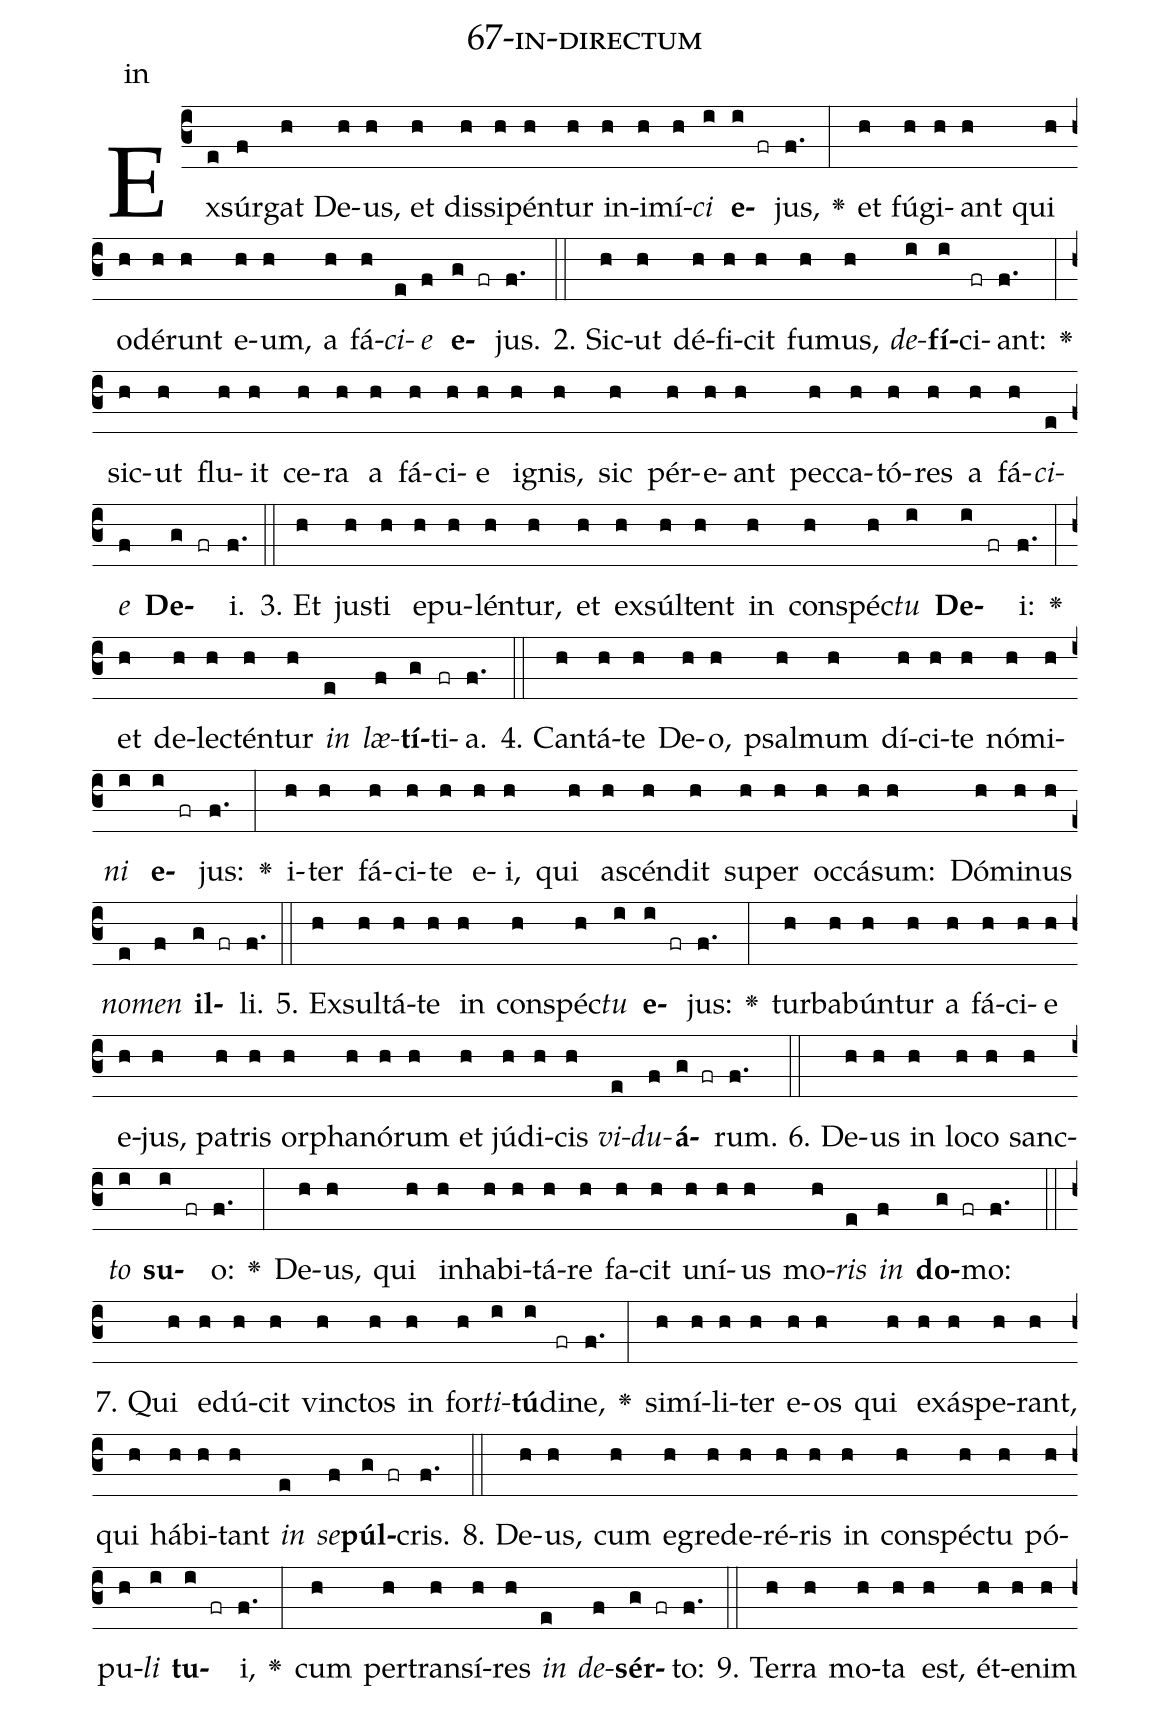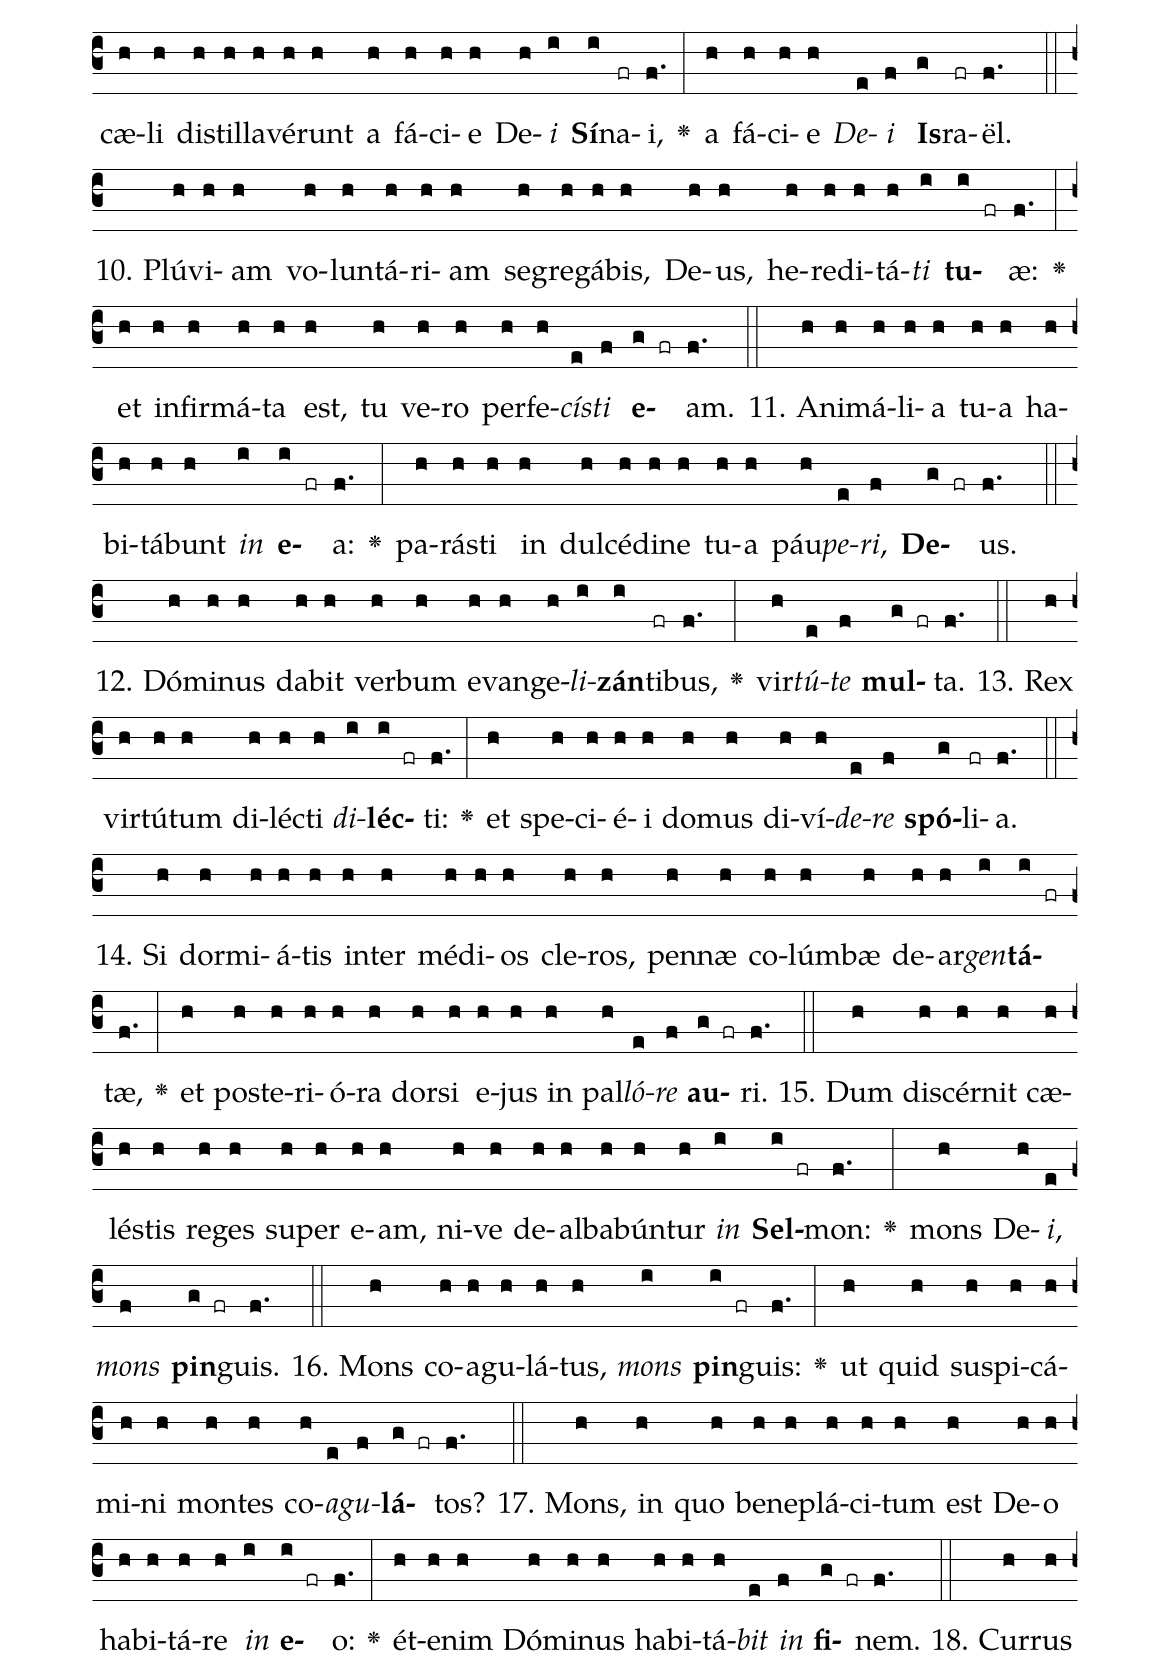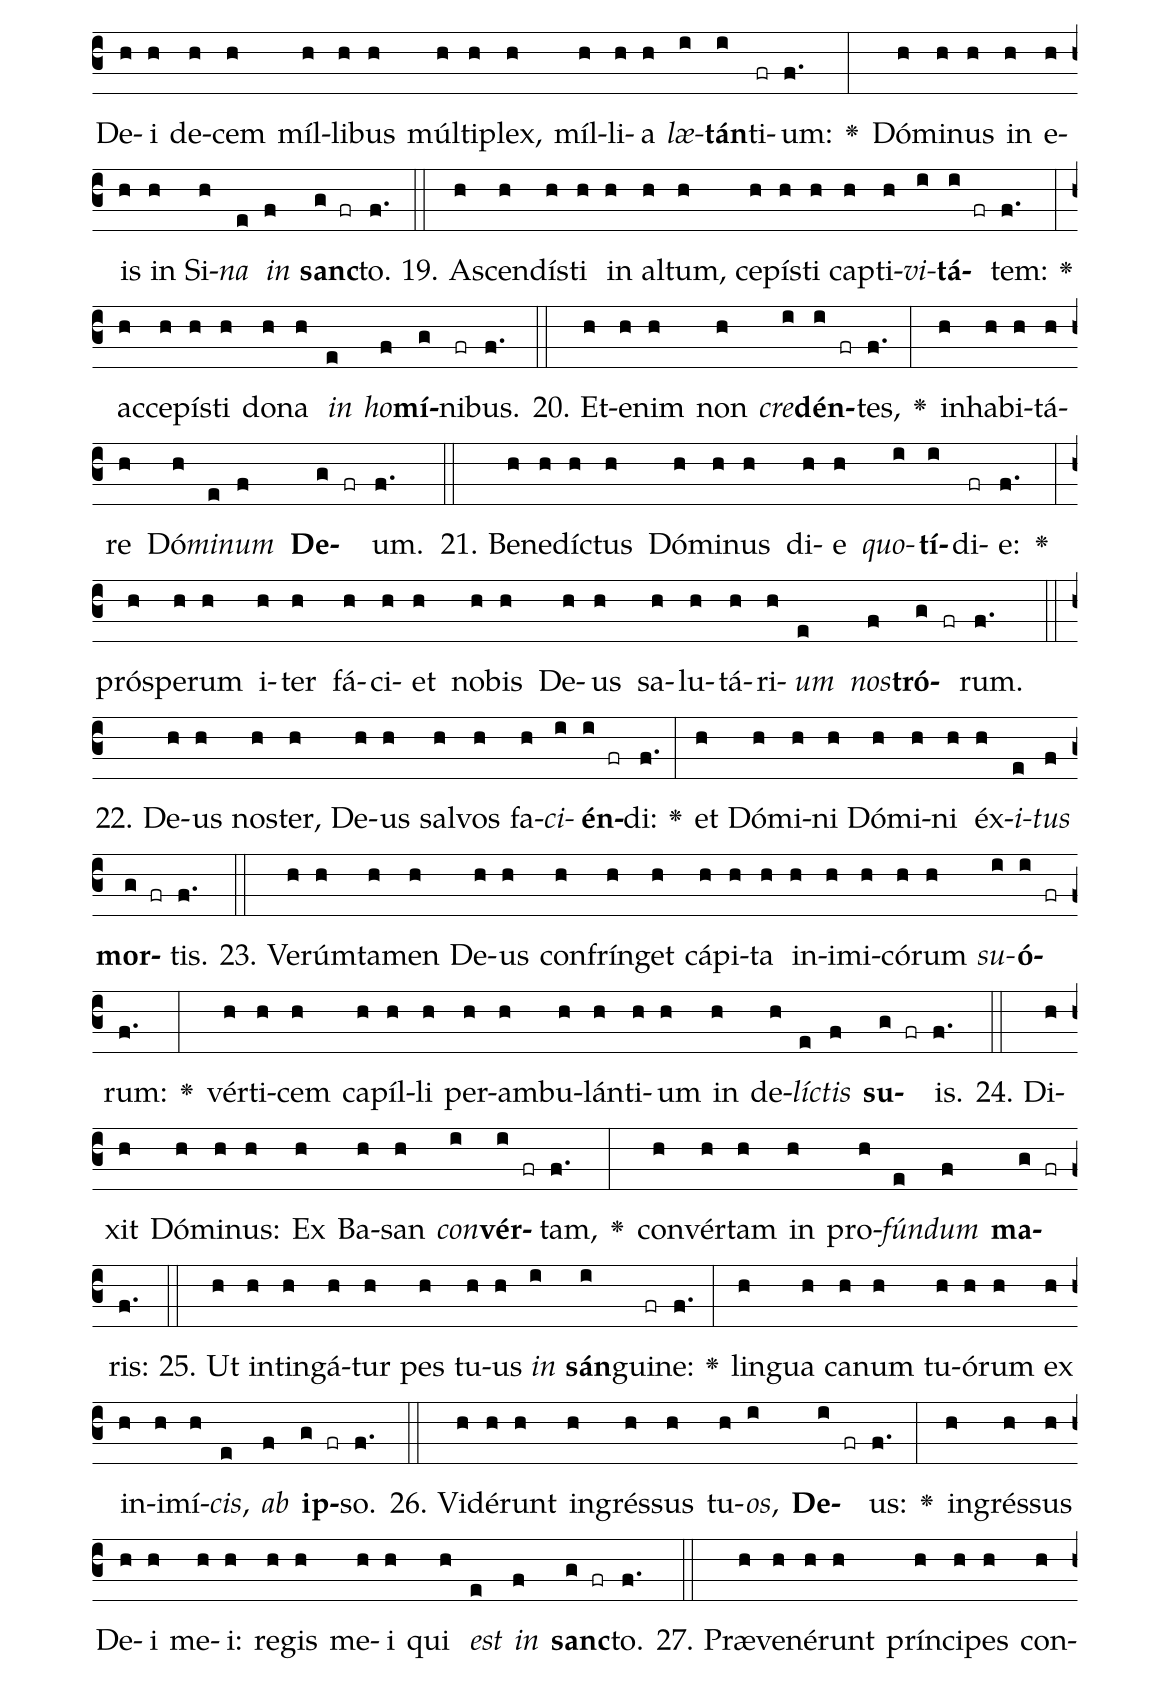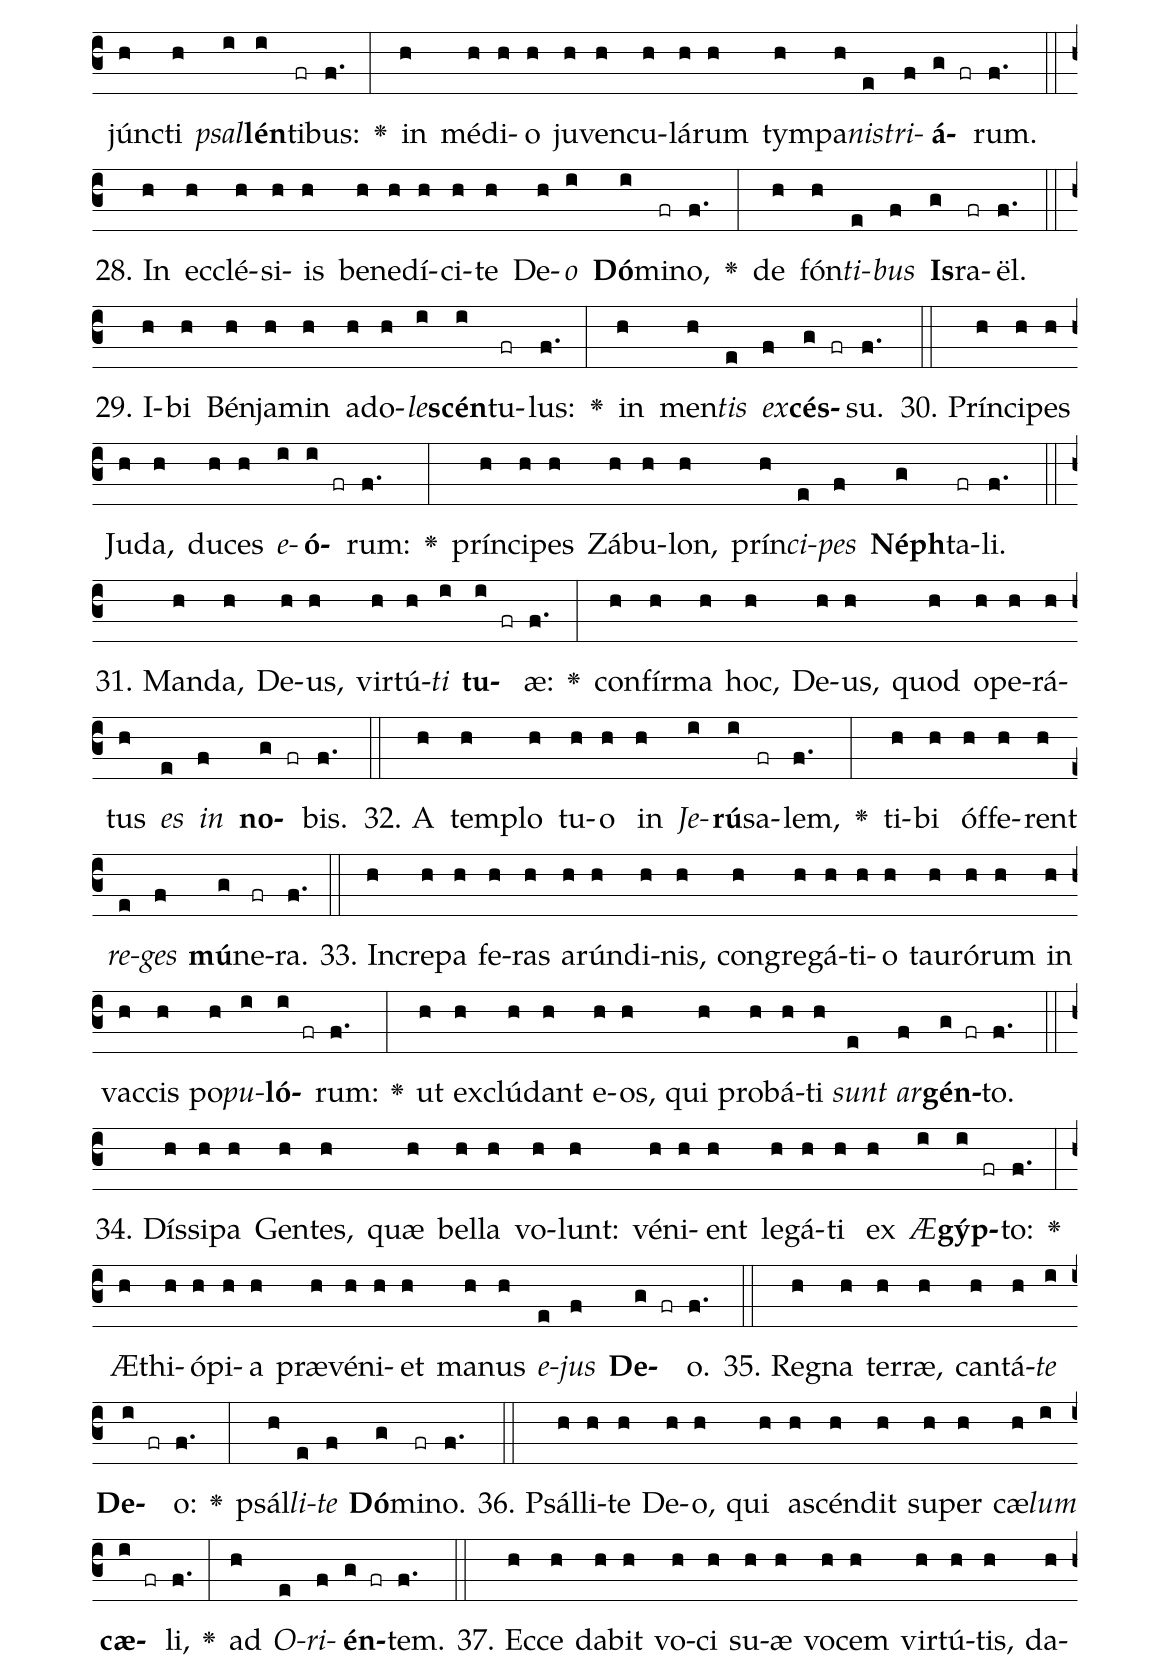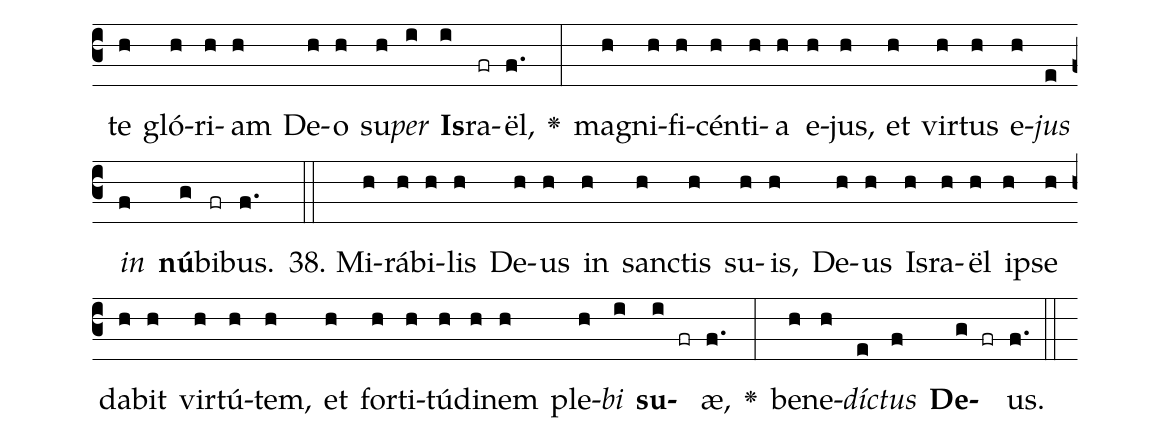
name: 67-in-directum;
annotation: in;
%%
(c3)Ex(e)súr(f)gat(h) De(h)us,(h) et(h) dis(h)si(h)pén(h)tur(h) in(h)i(h)mí(h)<i>ci</i>(i) <b>e</b>(i fr)jus,(f.) <v>\greheightstar</v>(:) et(h) fú(h)gi(h)ant(h) qui(h) o(h)dé(h)runt(h) e(h)um,(h) a(h) fá(h)<i>ci</i>(e)<i>e</i>(f) <b>e</b>(g fr)jus.(f.) (::)
2. Sic(h)ut(h) dé(h)fi(h)cit(h) fu(h)mus,(h) <i>de</i>(i)<b>fí</b>(i)ci(fr)ant:(f.) <v>\greheightstar</v>(:) sic(h)ut(h) flu(h)it(h) ce(h)ra(h) a(h) fá(h)ci(h)e(h) i(h)gnis,(h) sic(h) pér(h)e(h)ant(h) pec(h)ca(h)tó(h)res(h) a(h) fá(h)<i>ci</i>(e)<i>e</i>(f) <b>De</b>(g fr)i.(f.) (::)
3. Et(h) jus(h)ti(h) e(h)pu(h)lén(h)tur,(h) et(h) ex(h)súl(h)tent(h) in(h) con(h)spéc(h)<i>tu</i>(i) <b>De</b>(i fr)i:(f.) <v>\greheightstar</v>(:) et(h) de(h)lec(h)tén(h)tur(h) <i>in</i>(e) <i>læ</i>(f)<b>tí</b>(g)ti(fr)a.(f.) (::)
4. Can(h)tá(h)te(h) De(h)o,(h) psal(h)mum(h) dí(h)ci(h)te(h) nó(h)mi(h)<i>ni</i>(i) <b>e</b>(i fr)jus:(f.) <v>\greheightstar</v>(:) i(h)ter(h) fá(h)ci(h)te(h) e(h)i,(h) qui(h) a(h)scén(h)dit(h) su(h)per(h) oc(h)cá(h)sum:(h) Dó(h)mi(h)nus(h) <i>no</i>(e)<i>men</i>(f) <b>il</b>(g fr)li.(f.) (::)
5. Ex(h)sul(h)tá(h)te(h) in(h) con(h)spéc(h)<i>tu</i>(i) <b>e</b>(i fr)jus:(f.) <v>\greheightstar</v>(:) tur(h)ba(h)bún(h)tur(h) a(h) fá(h)ci(h)e(h) e(h)jus,(h) pa(h)tris(h) or(h)pha(h)nó(h)rum(h) et(h) jú(h)di(h)cis(h) <i>vi</i>(e)<i>du</i>(f)<b>á</b>(g fr)rum.(f.) (::)
6. De(h)us(h) in(h) lo(h)co(h) sanc(h)<i>to</i>(i) <b>su</b>(i fr)o:(f.) <v>\greheightstar</v>(:) De(h)us,(h) qui(h) in(h)ha(h)bi(h)tá(h)re(h) fa(h)cit(h) u(h)ní(h)us(h) mo(h)<i>ris</i>(e) <i>in</i>(f) <b>do</b>(g fr)mo:(f.) (::)
7. Qui(h) e(h)dú(h)cit(h) vinc(h)tos(h) in(h) for(h)<i>ti</i>(i)<b>tú</b>(i)di(fr)ne,(f.) <v>\greheightstar</v>(:) si(h)mí(h)li(h)ter(h) e(h)os(h) qui(h) ex(h)ás(h)pe(h)rant,(h) qui(h) há(h)bi(h)tant(h) <i>in</i>(e) <i>se</i>(f)<b>púl</b>(g fr)cris.(f.) (::)
8. De(h)us,(h) cum(h) e(h)gre(h)de(h)ré(h)ris(h) in(h) con(h)spéc(h)tu(h) pó(h)pu(h)<i>li</i>(i) <b>tu</b>(i fr)i,(f.) <v>\greheightstar</v>(:) cum(h) per(h)trans(h)í(h)res(h) <i>in</i>(e) <i>de</i>(f)<b>sér</b>(g fr)to:(f.) (::)
9. Ter(h)ra(h) mo(h)ta(h) est,(h) ét(h)e(h)nim(h) cæ(h)li(h) di(h)stil(h)la(h)vé(h)runt(h) a(h) fá(h)ci(h)e(h) De(h)<i>i</i>(i) <b>Sí</b>(i)na(fr)i,(f.) <v>\greheightstar</v>(:) a(h) fá(h)ci(h)e(h) <i>De</i>(e)<i>i</i>(f) <b>Is</b>(g)ra(fr)ël.(f.) (::)
10. Plú(h)vi(h)am(h) vo(h)lun(h)tá(h)ri(h)am(h) se(h)gre(h)gá(h)bis,(h) De(h)us,(h) he(h)re(h)di(h)tá(h)<i>ti</i>(i) <b>tu</b>(i fr)æ:(f.) <v>\greheightstar</v>(:) et(h) in(h)fir(h)má(h)ta(h) est,(h) tu(h) ve(h)ro(h) per(h)fe(h)<i>cís</i>(e)<i>ti</i>(f) <b>e</b>(g fr)am.(f.) (::)
11. A(h)ni(h)má(h)li(h)a(h) tu(h)a(h) ha(h)bi(h)tá(h)bunt(h) <i>in</i>(i) <b>e</b>(i fr)a:(f.) <v>\greheightstar</v>(:) pa(h)rás(h)ti(h) in(h) dul(h)cé(h)di(h)ne(h) tu(h)a(h) páu(h)<i>pe</i>(e)<i>ri</i>,(f) <b>De</b>(g fr)us.(f.) (::)
12. Dó(h)mi(h)nus(h) da(h)bit(h) ver(h)bum(h) e(h)van(h)ge(h)<i>li</i>(i)<b>zán</b>(i)ti(fr)bus,(f.) <v>\greheightstar</v>(:) vir(h)<i>tú</i>(e)<i>te</i>(f) <b>mul</b>(g fr)ta.(f.) (::)
13. Rex(h) vir(h)tú(h)tum(h) di(h)léc(h)ti(h) <i>di</i>(i)<b>léc</b>(i fr)ti:(f.) <v>\greheightstar</v>(:) et(h) spe(h)ci(h)é(h)i(h) do(h)mus(h) di(h)ví(h)<i>de</i>(e)<i>re</i>(f) <b>spó</b>(g)li(fr)a.(f.) (::)
14. Si(h) dor(h)mi(h)á(h)tis(h) in(h)ter(h) mé(h)di(h)os(h) cle(h)ros,(h) pen(h)næ(h) co(h)lúm(h)bæ(h) de(h)ar(h)<i>gen</i>(i)<b>tá</b>(i fr)tæ,(f.) <v>\greheightstar</v>(:) et(h) post(h)e(h)ri(h)ó(h)ra(h) dor(h)si(h) e(h)jus(h) in(h) pal(h)<i>ló</i>(e)<i>re</i>(f) <b>au</b>(g fr)ri.(f.) (::)
15. Dum(h) di(h)scér(h)nit(h) cæ(h)lés(h)tis(h) re(h)ges(h) su(h)per(h) e(h)am,(h) ni(h)ve(h) de(h)al(h)ba(h)bún(h)tur(h) <i>in</i>(i) <b>Sel</b>(i fr)mon:(f.) <v>\greheightstar</v>(:) mons(h) De(h)<i>i</i>,(e) <i>mons</i>(f) <b>pin</b>(g fr)guis.(f.) (::)
16. Mons(h) co(h)a(h)gu(h)lá(h)tus,(h) <i>mons</i>(i) <b>pin</b>(i fr)guis:(f.) <v>\greheightstar</v>(:) ut(h) quid(h) su(h)spi(h)cá(h)mi(h)ni(h) mon(h)tes(h) co(h)<i>a</i>(e)<i>gu</i>(f)<b>lá</b>(g fr)tos?(f.) (::)
17. Mons,(h) in(h) quo(h) be(h)ne(h)plá(h)ci(h)tum(h) est(h) De(h)o(h) ha(h)bi(h)tá(h)re(h) <i>in</i>(i) <b>e</b>(i fr)o:(f.) <v>\greheightstar</v>(:) ét(h)e(h)nim(h) Dó(h)mi(h)nus(h) ha(h)bi(h)tá(h)<i>bit</i>(e) <i>in</i>(f) <b>fi</b>(g fr)nem.(f.) (::)
18. Cur(h)rus(h) De(h)i(h) de(h)cem(h) míl(h)li(h)bus(h) múl(h)ti(h)plex,(h) míl(h)li(h)a(h) <i>læ</i>(i)<b>tán</b>(i)ti(fr)um:(f.) <v>\greheightstar</v>(:) Dó(h)mi(h)nus(h) in(h) e(h)is(h) in(h) Si(h)<i>na</i>(e) <i>in</i>(f) <b>sanc</b>(g fr)to.(f.) (::)
19. A(h)scen(h)dís(h)ti(h) in(h) al(h)tum,(h) ce(h)pís(h)ti(h) cap(h)ti(h)<i>vi</i>(i)<b>tá</b>(i fr)tem:(f.) <v>\greheightstar</v>(:) ac(h)ce(h)pís(h)ti(h) do(h)na(h) <i>in</i>(e) <i>ho</i>(f)<b>mí</b>(g)ni(fr)bus.(f.) (::)
20. Et(h)e(h)nim(h) non(h) <i>cre</i>(i)<b>dén</b>(i fr)tes,(f.) <v>\greheightstar</v>(:) in(h)ha(h)bi(h)tá(h)re(h) Dó(h)<i>mi</i>(e)<i>num</i>(f) <b>De</b>(g fr)um.(f.) (::)
21. Be(h)ne(h)díc(h)tus(h) Dó(h)mi(h)nus(h) di(h)e(h) <i>quo</i>(i)<b>tí</b>(i)di(fr)e:(f.) <v>\greheightstar</v>(:) pró(h)spe(h)rum(h) i(h)ter(h) fá(h)ci(h)et(h) no(h)bis(h) De(h)us(h) sa(h)lu(h)tá(h)ri(h)<i>um</i>(e) <i>nos</i>(f)<b>tró</b>(g fr)rum.(f.) (::)
22. De(h)us(h) nos(h)ter,(h) De(h)us(h) sal(h)vos(h) fa(h)<i>ci</i>(i)<b>én</b>(i fr)di:(f.) <v>\greheightstar</v>(:) et(h) Dó(h)mi(h)ni(h) Dó(h)mi(h)ni(h) éx(h)<i>i</i>(e)<i>tus</i>(f) <b>mor</b>(g fr)tis.(f.) (::)
23. Ve(h)rúm(h)ta(h)men(h) De(h)us(h) con(h)frín(h)get(h) cá(h)pi(h)ta(h) in(h)i(h)mi(h)có(h)rum(h) <i>su</i>(i)<b>ó</b>(i fr)rum:(f.) <v>\greheightstar</v>(:) vér(h)ti(h)cem(h) ca(h)píl(h)li(h) per(h)am(h)bu(h)lán(h)ti(h)um(h) in(h) de(h)<i>líc</i>(e)<i>tis</i>(f) <b>su</b>(g fr)is.(f.) (::)
24. Di(h)xit(h) Dó(h)mi(h)nus:(h) Ex(h) Ba(h)san(h) <i>con</i>(i)<b>vér</b>(i fr)tam,(f.) <v>\greheightstar</v>(:) con(h)vér(h)tam(h) in(h) pro(h)<i>fún</i>(e)<i>dum</i>(f) <b>ma</b>(g fr)ris:(f.) (::)
25. Ut(h) in(h)tin(h)gá(h)tur(h) pes(h) tu(h)us(h) <i>in</i>(i) <b>sán</b>(i)gui(fr)ne:(f.) <v>\greheightstar</v>(:) lin(h)gua(h) ca(h)num(h) tu(h)ó(h)rum(h) ex(h) in(h)i(h)mí(h)<i>cis</i>,(e) <i>ab</i>(f) <b>ip</b>(g fr)so.(f.) (::)
26. Vi(h)dé(h)runt(h) in(h)grés(h)sus(h) tu(h)<i>os</i>,(i) <b>De</b>(i fr)us:(f.) <v>\greheightstar</v>(:) in(h)grés(h)sus(h) De(h)i(h) me(h)i:(h) re(h)gis(h) me(h)i(h) qui(h) <i>est</i>(e) <i>in</i>(f) <b>sanc</b>(g fr)to.(f.) (::)
27. Præ(h)ve(h)né(h)runt(h) prín(h)ci(h)pes(h) con(h)júnc(h)ti(h) <i>psal</i>(i)<b>lén</b>(i)ti(fr)bus:(f.) <v>\greheightstar</v>(:) in(h) mé(h)di(h)o(h) ju(h)ven(h)cu(h)lá(h)rum(h) tym(h)pa(h)<i>nis</i>(e)<i>tri</i>(f)<b>á</b>(g fr)rum.(f.) (::)
28. In(h) ec(h)clé(h)si(h)is(h) be(h)ne(h)dí(h)ci(h)te(h) De(h)<i>o</i>(i) <b>Dó</b>(i)mi(fr)no,(f.) <v>\greheightstar</v>(:) de(h) fón(h)<i>ti</i>(e)<i>bus</i>(f) <b>Is</b>(g)ra(fr)ël.(f.) (::)
29. I(h)bi(h) Bén(h)ja(h)min(h) ad(h)o(h)<i>le</i>(i)<b>scén</b>(i)tu(fr)lus:(f.) <v>\greheightstar</v>(:) in(h) men(h)<i>tis</i>(e) <i>ex</i>(f)<b>cés</b>(g fr)su.(f.) (::)
30. Prín(h)ci(h)pes(h) Ju(h)da,(h) du(h)ces(h) <i>e</i>(i)<b>ó</b>(i fr)rum:(f.) <v>\greheightstar</v>(:) prín(h)ci(h)pes(h) Zá(h)bu(h)lon,(h) prín(h)<i>ci</i>(e)<i>pes</i>(f) <b>Néph</b>(g)ta(fr)li.(f.) (::)
31. Man(h)da,(h) De(h)us,(h) vir(h)tú(h)<i>ti</i>(i) <b>tu</b>(i fr)æ:(f.) <v>\greheightstar</v>(:) con(h)fír(h)ma(h) hoc,(h) De(h)us,(h) quod(h) o(h)pe(h)rá(h)tus(h) <i>es</i>(e) <i>in</i>(f) <b>no</b>(g fr)bis.(f.) (::)
32. A(h) tem(h)plo(h) tu(h)o(h) in(h) <i>Je</i>(i)<b>rú</b>(i)sa(fr)lem,(f.) <v>\greheightstar</v>(:) ti(h)bi(h) óf(h)fe(h)rent(h) <i>re</i>(e)<i>ges</i>(f) <b>mú</b>(g)ne(fr)ra.(f.) (::)
33. In(h)cre(h)pa(h) fe(h)ras(h) a(h)rún(h)di(h)nis,(h) con(h)gre(h)gá(h)ti(h)o(h) tau(h)ró(h)rum(h) in(h) vac(h)cis(h) po(h)<i>pu</i>(i)<b>ló</b>(i fr)rum:(f.) <v>\greheightstar</v>(:) ut(h) ex(h)clú(h)dant(h) e(h)os,(h) qui(h) pro(h)bá(h)ti(h) <i>sunt</i>(e) <i>ar</i>(f)<b>gén</b>(g fr)to.(f.) (::)
34. Dís(h)si(h)pa(h) Gen(h)tes,(h) quæ(h) bel(h)la(h) vo(h)lunt:(h) vé(h)ni(h)ent(h) le(h)gá(h)ti(h) ex(h) <i>Æ</i>(i)<b>gýp</b>(i fr)to:(f.) <v>\greheightstar</v>(:) Æ(h)thi(h)ó(h)pi(h)a(h) præ(h)vé(h)ni(h)et(h) ma(h)nus(h) <i>e</i>(e)<i>jus</i>(f) <b>De</b>(g fr)o.(f.) (::)
35. Re(h)gna(h) ter(h)ræ,(h) can(h)tá(h)<i>te</i>(i) <b>De</b>(i fr)o:(f.) <v>\greheightstar</v>(:) psál(h)<i>li</i>(e)<i>te</i>(f) <b>Dó</b>(g)mi(fr)no.(f.) (::)
36. Psál(h)li(h)te(h) De(h)o,(h) qui(h) a(h)scén(h)dit(h) su(h)per(h) cæ(h)<i>lum</i>(i) <b>cæ</b>(i fr)li,(f.) <v>\greheightstar</v>(:) ad(h) <i>O</i>(e)<i>ri</i>(f)<b>én</b>(g fr)tem.(f.) (::)
37. Ec(h)ce(h) da(h)bit(h) vo(h)ci(h) su(h)æ(h) vo(h)cem(h) vir(h)tú(h)tis,(h) da(h)te(h) gló(h)ri(h)am(h) De(h)o(h) su(h)<i>per</i>(i) <b>Is</b>(i)ra(fr)ël,(f.) <v>\greheightstar</v>(:) ma(h)gni(h)fi(h)cén(h)ti(h)a(h) e(h)jus,(h) et(h) vir(h)tus(h) e(h)<i>jus</i>(e) <i>in</i>(f) <b>nú</b>(g)bi(fr)bus.(f.) (::)
38. Mi(h)rá(h)bi(h)lis(h) De(h)us(h) in(h) sanc(h)tis(h) su(h)is,(h) De(h)us(h) Is(h)ra(h)ël(h) ip(h)se(h) da(h)bit(h) vir(h)tú(h)tem,(h) et(h) for(h)ti(h)tú(h)di(h)nem(h) ple(h)<i>bi</i>(i) <b>su</b>(i fr)æ,(f.) <v>\greheightstar</v>(:) be(h)ne(h)<i>díc</i>(e)<i>tus</i>(f) <b>De</b>(g fr)us.(f.) (::)
